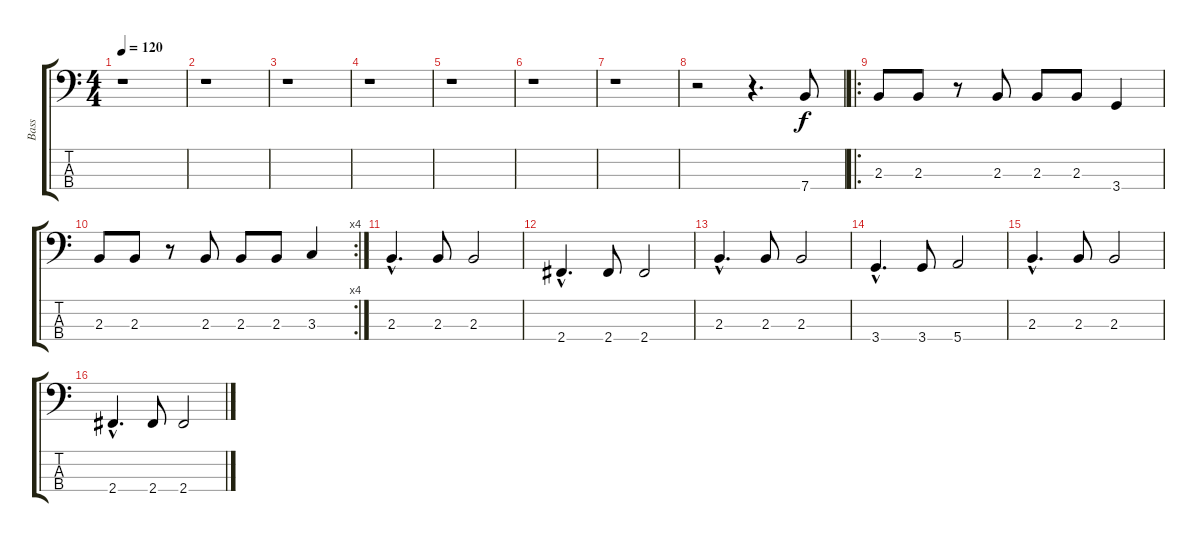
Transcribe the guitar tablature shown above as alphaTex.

\track ("Bass" "Bass") {instrument electricbasspick}
\staff {score tabs}
\tuning (G2 D2 A1 E1) {hide}
\ts (4 4)
\tempo 120
\clef f4
\ks c
r.1{dy f instrument electricbasspick} |
r.1 |
r.1 |
r.1 |
r.1 |
r.1 |
r.1 |
r.2 r.4{d} 7.4.8 |
\ro
2.3.8 2.3.8 r.8 2.3.8 2.3.8 2.3.8 3.4.4 |
\rc 4
2.3.8 2.3.8 r.8 2.3.8 2.3.8 2.3.8 3.3.4 |
2.3{hac}.4{d} 2.3.8 2.3.2 |
2.4{hac}.4{d} 2.4.8 2.4.2 |
2.3{hac}.4{d} 2.3.8 2.3.2 |
3.4{hac}.4{d} 3.4.8 5.4.2 |
2.3{hac}.4{d} 2.3.8 2.3.2 |
2.4{hac}.4{d} 2.4.8 2.4.2
